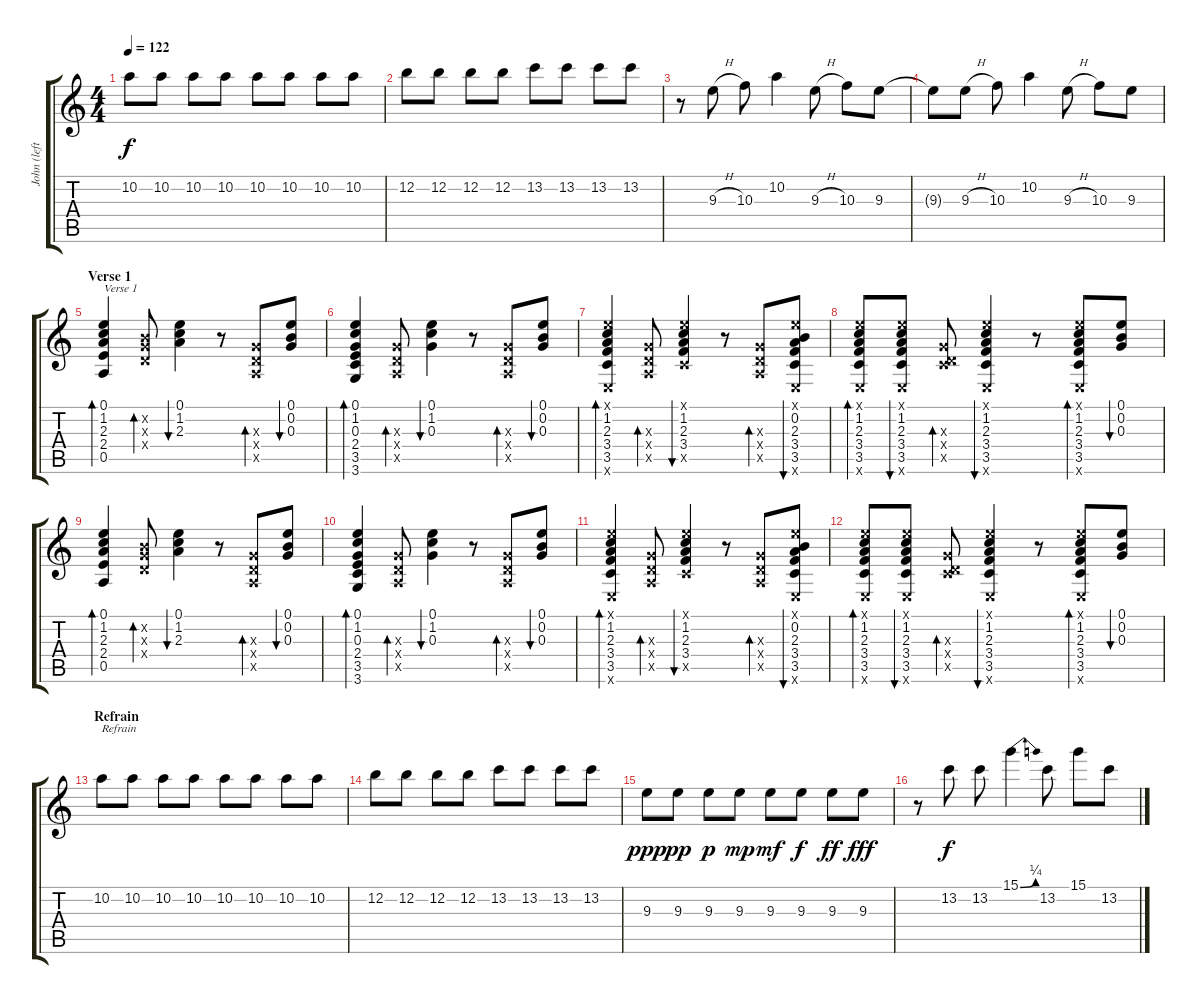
\track ("John (left)" "John (left") {instrument electricguitarjazz}
\staff {score tabs}
\tuning (E4 B3 G3 D3 A2 E2) {hide}
\ts (4 4)
\tempo 122
\clef g2
\ks c
10.2.8{dy f} 10.2.8 10.2.8 10.2.8 10.2.8 10.2.8 10.2.8 10.2.8 |
12.2.8 12.2.8 12.2.8 12.2.8 13.2.8 13.2.8 13.2.8 13.2.8 |
r.8 9.3{h}.8 10.3.8 10.2.4 9.3{h}.8 10.3.8 9.3.8 |
9.3{t}.8 9.3{h}.8 10.3.8 10.2.4 9.3{h}.8 10.3.8 9.3.8 |
\section ("" "Verse 1")
(0.1 1.2 2.3 2.4 0.5).4{bd 60 txt "Verse 1"} (0.2{x} 0.3{x} 0.4{x}).8{bd 60} (0.1 1.2 2.3).4{bu 120} r.8 (0.3{x} 0.4{x} 0.5{x}).8{bd 60} (0.1 0.2 0.3).8{bu 60} |
(0.1 1.2 0.3 2.4 3.5 3.6).4{bd 60} (0.3{x} 0.4{x} 0.5{x}).8{bd 60} (0.1 1.2 0.3).4{bu 120} r.8 (0.3{x} 0.4{x} 0.5{x}).8{bd 60} (0.1 0.2 0.3).8{bu 60} |
(0.1{x} 1.2 2.3 3.4 3.5 0.6{x}).4{bd 60} (0.3{x} 0.4{x} 0.5{x}).8{bd 60} (0.1{x} 1.2 2.3 3.4 3.5{x}).4{bu 60} r.8 (0.3{x} 0.4{x} 0.5{x}).8{bd 60} (0.1{x} 0.2 2.3 3.4 3.5 0.6{x}).8{bu 60} |
(0.1{x} 1.2 2.3 3.4 3.5 0.6{x}).8{bd 60} (0.1{x} 1.2 2.3 3.4 3.5 0.6{x}).8{bu 60} (0.3{x} 0.4{x} 3.5{x}).8{bd 60} (0.1{x} 1.2 2.3 3.4 3.5 0.6{x}).4{bu 60} r.8 (0.1{x} 1.2 2.3 3.4 3.5 0.6{x}).8{bd 60} (0.1 0.2 0.3).8{bu 60} |
(0.1 1.2 2.3 2.4 0.5).4{bd 60} (0.2{x} 0.3{x} 0.4{x}).8{bd 60} (0.1 1.2 2.3).4{bu 120} r.8 (0.3{x} 0.4{x} 0.5{x}).8{bd 60} (0.1 0.2 0.3).8{bu 60} |
(0.1 1.2 0.3 2.4 3.5 3.6).4{bd 60} (0.3{x} 0.4{x} 0.5{x}).8{bd 60} (0.1 1.2 0.3).4{bu 120} r.8 (0.3{x} 0.4{x} 0.5{x}).8{bd 60} (0.1 0.2 0.3).8{bu 60} |
(0.1{x} 1.2 2.3 3.4 3.5 0.6{x}).4{bd 60} (0.3{x} 0.4{x} 0.5{x}).8{bd 60} (0.1{x} 1.2 2.3 3.4 3.5{x}).4{bu 60} r.8 (0.3{x} 0.4{x} 0.5{x}).8{bd 60} (0.1{x} 0.2 2.3 3.4 3.5 0.6{x}).8{bu 60} |
(0.1{x} 1.2 2.3 3.4 3.5 0.6{x}).8{bd 60} (0.1{x} 1.2 2.3 3.4 3.5 0.6{x}).8{bu 60} (0.3{x} 0.4{x} 3.5{x}).8{bd 60} (0.1{x} 1.2 2.3 3.4 3.5 0.6{x}).4{bu 60} r.8 (0.1{x} 1.2 2.3 3.4 3.5 0.6{x}).8{bd 60} (0.1 0.2 0.3).8{bu 60} |
\section ("" "Refrain")
10.2.8{txt "Refrain"} 10.2.8 10.2.8 10.2.8 10.2.8 10.2.8 10.2.8 10.2.8 |
12.2.8 12.2.8 12.2.8 12.2.8 13.2.8 13.2.8 13.2.8 13.2.8 |
9.3.8{dy ppp} 9.3.8{dy pp} 9.3.8{dy p} 9.3.8{dy mp} 9.3.8{dy mf} 9.3.8{dy f} 9.3.8{dy ff} 9.3.8{dy fff} |
r.8 13.2.8{dy f} 13.2.8 15.1{be (bend 0 0 60 1)}.4 13.2.8 15.1.8 13.2.8
